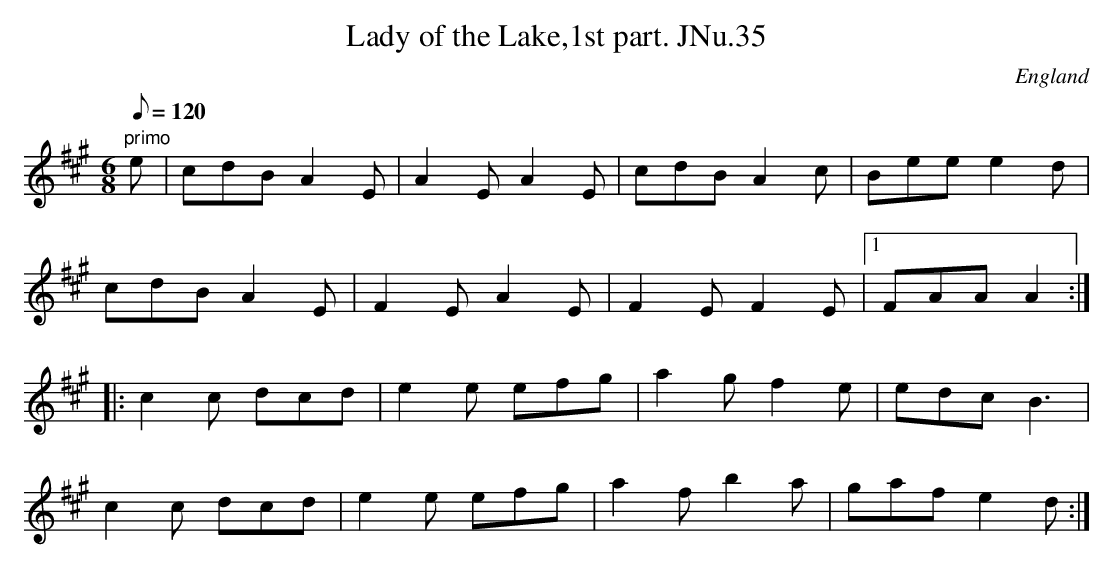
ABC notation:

X:1
T:Lady of the Lake,1st part. JNu.35
M:6/8
L:1/8
Q:120
O:England
K:A
"primo"e|cdB A2E|A2E A2E|cdB A2c|Bee e2d|!
cdB A2E|F2E A2E|F2E F2E|1FAA A2::!
c2c dcd|e2e efg|a2g f2e|edc B3|!
c2c dcd|e2e efg|a2f b2a|gaf e2d:|]
